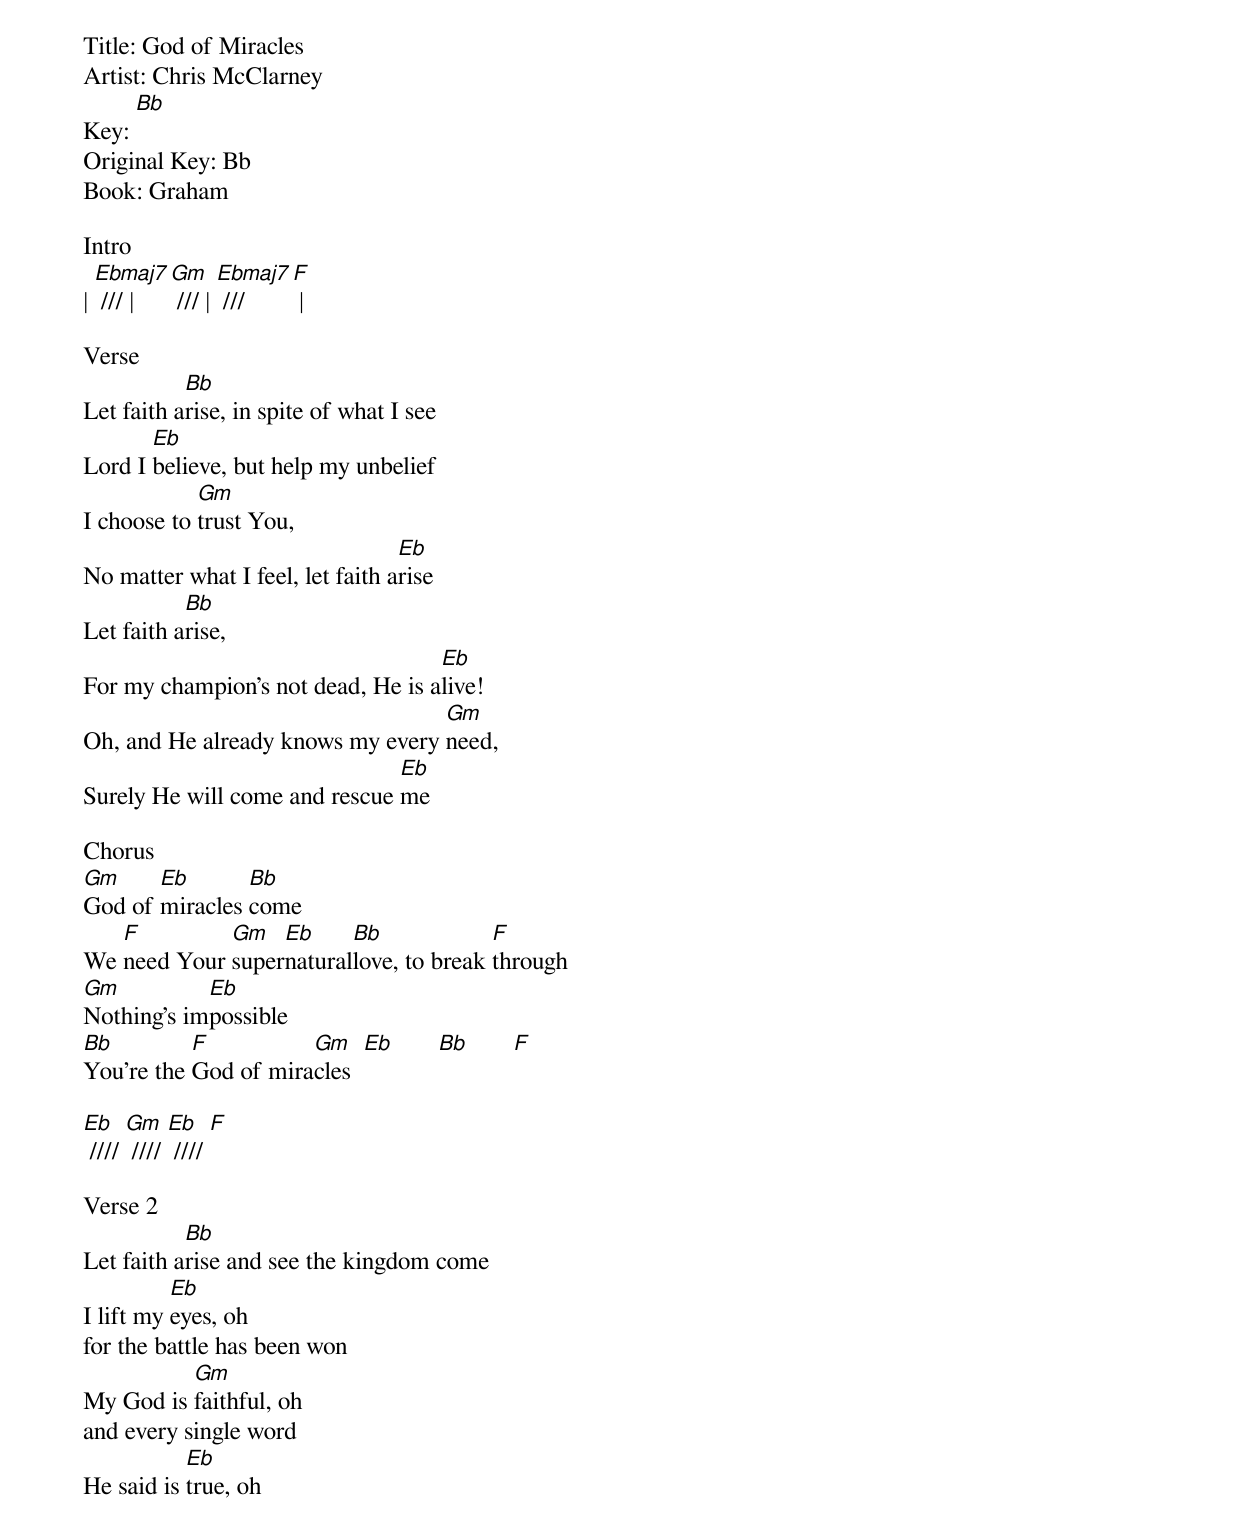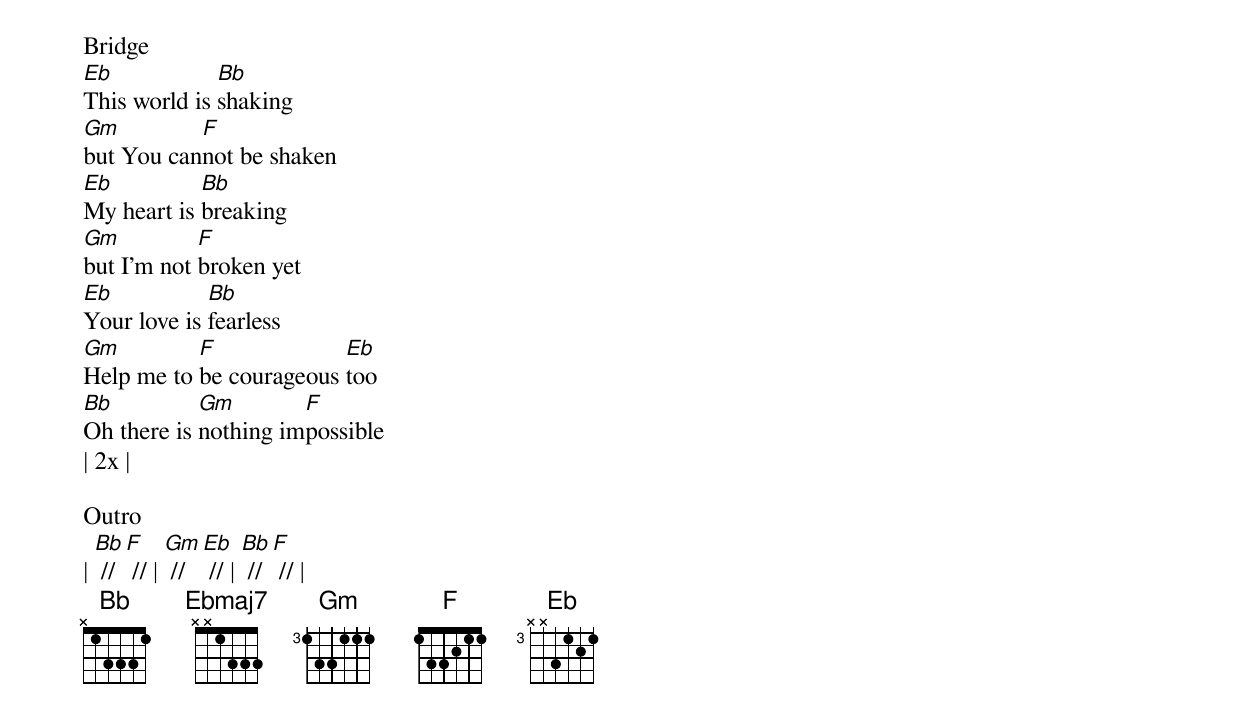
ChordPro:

Title: God of Miracles
Artist: Chris McClarney
Key: [Bb]
Original Key: Bb
Book: Graham

Intro
| [Ebmaj7] /// | [Gm] /// | [Ebmaj7] /// [F] |

Verse
Let faith a[Bb]rise, in spite of what I see
Lord I [Eb]believe, but help my unbelief
I choose to [Gm]trust You,
No matter what I feel, let faith a[Eb]rise
Let faith a[Bb]rise,
For my champion's not dead, He is a[Eb]live!
Oh, and He already knows my every [Gm]need,
Surely He will come and rescue [Eb]me

Chorus
[Gm]God of [Eb]miracles [Bb]come
We [F]need Your [Gm]super[Eb]natural[Bb]love, to break [F]through
[Gm]Nothing's im[Eb]possible
[Bb]You're the [F]God of mira[Gm]cles  [Eb]       [Bb]       [F]

[Eb] //// [Gm] //// [Eb] //// [F]

Verse 2
Let faith a[Bb]rise and see the kingdom come
I lift my [Eb]eyes, oh
for the battle has been won
My God is [Gm]faithful, oh
and every single word
He said is [Eb]true, oh

Bridge
[Eb]This world is [Bb]shaking
[Gm]but You can[F]not be shaken
[Eb]My heart is [Bb]breaking
[Gm]but I'm not [F]broken yet
[Eb]Your love is [Bb]fearless
[Gm]Help me to [F]be courageous [Eb]too
[Bb]Oh there is [Gm]nothing im[F]possible
| 2x |

Outro
| [Bb] // [F] // | [Gm] // [Eb] // | [Bb] // [F] // |
